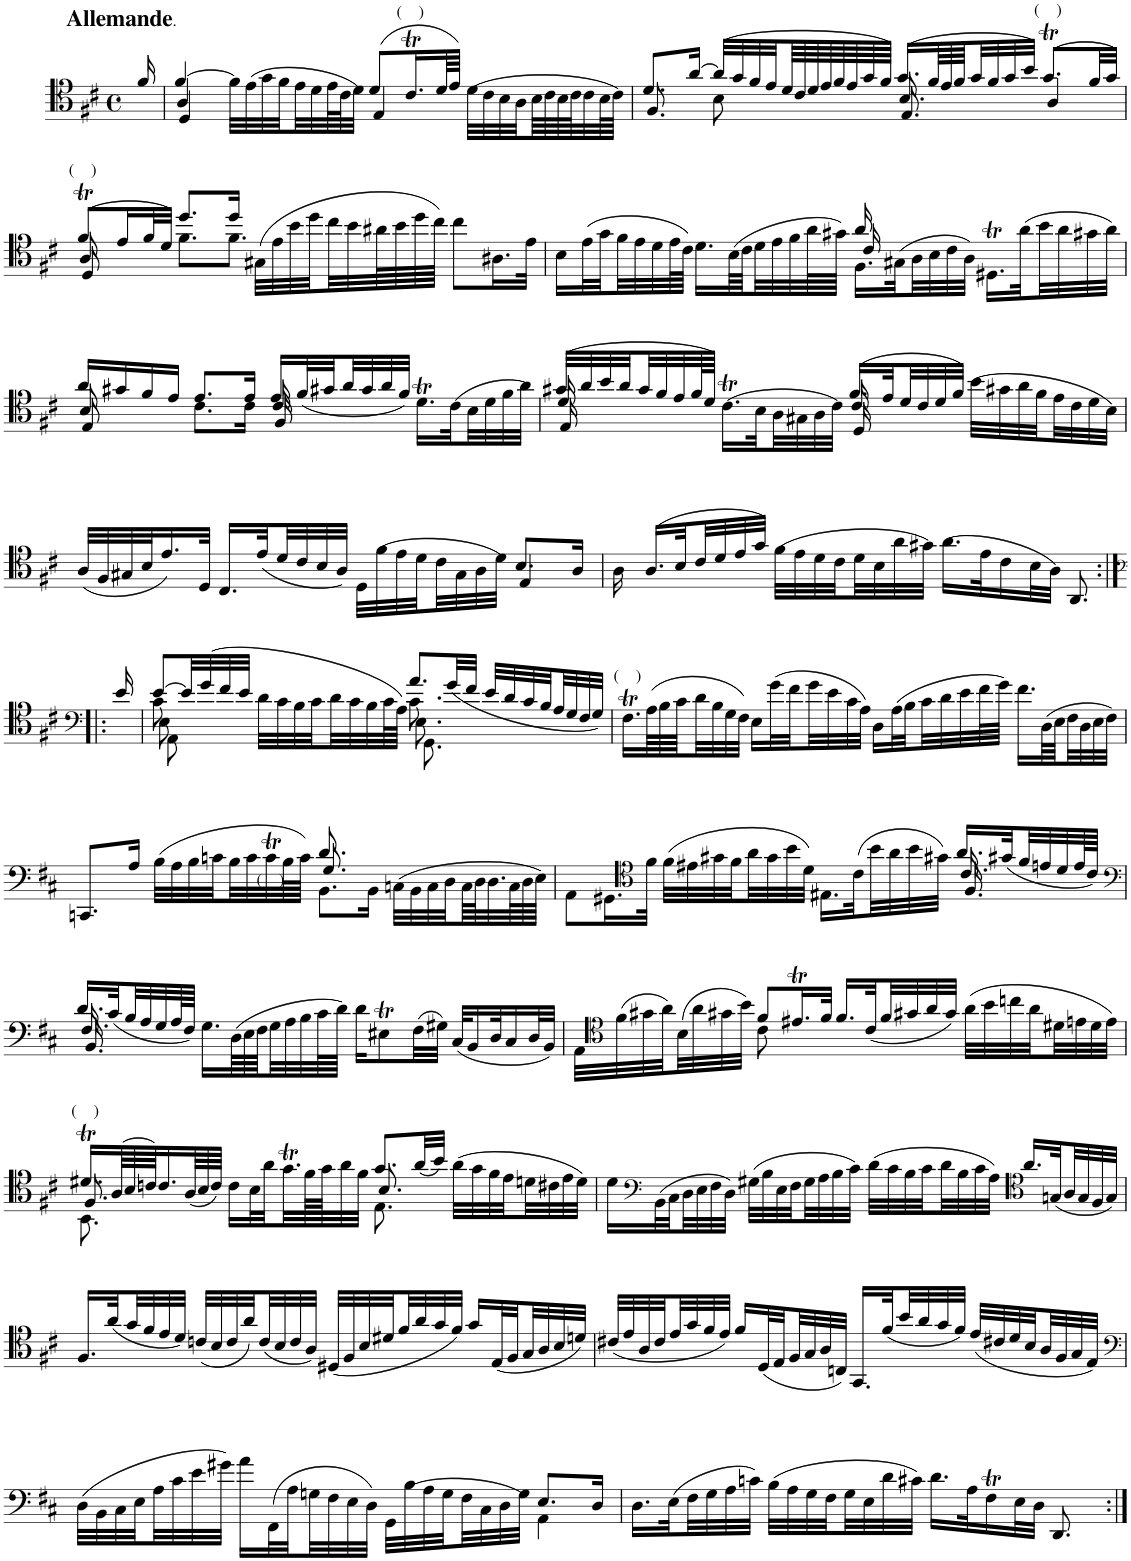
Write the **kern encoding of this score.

**kern
*part1
*staff1
*I"Violoncello
*I'Vc.
*clefC4
*k[f#c#]
*M4/4
*met(c)
=1
!LO:TX:a:B:t=Allemande
!LO:TX:a:t=.
16f#/
=2
*^
*	*^
[4f#/	4D/	4A/
32f#\LLL]	4ryy	2.ryy
(32e\	.	.
32g\	.	.
32f#\	.	.
32e\	.	.
32d\	.	.
64e\L	.	.
64c#\J	.	.
32d\JJJ)	.	.
(8d/L	4E/	.
!LO:TX:a:t=(    )	!	!
16.c#t/L	.	.
64d/LL	.	.
64e/JJJJ)	.	.
(32d\LLL	4ryy	.
32c#\	.	.
32B\	.	.
32A\	.	.
64B\L	.	.
64c#\	.	.
64B\	.	.
64c#\J	.	.
32c#\	.	.
64B\L	.	.
64c#\JJJJ)	.	.
=3	=3	=3
8.d/L	8.F#/	2ryy
[16a/Jk	16ryy	.
(32a/LLL]	8B\	.
32g/	.	.
32f#/	.	.
32e/	.	.
64d/L	8ryy	.
64c#/	.	.
64d/	.	.
64e/	.	.
64f#/	.	.
64e/	.	.
64g/	.	.
64f#/JJJJ)	.	.
(16.g/LL	8.E/	8.B/
*Xtuplet	*	*
96f#/LL	.	.
96e/	.	.
96f#/J	.	.
32g/	.	.
32f#/	.	.
32g/	16ryy	4ryy
32b/JJJ)	.	.
!LO:TX:a:t=(    )	!	!
(8.gT/L	4A/	.
32f#/LL	.	16ryy
32g/JJJ)	.	.
!!LO:LB:g=z	!!	!!
=4	=4	=4
!LO:TX:a:t=(    )	!	!
(8f#t/L	8D/	8A/
16e/L	8ryy	2..ryy
32f#/L	.	.
32d/JJJ)	.	.
8.dd/L	8.f#\L	.
16dd/Jk	8.f#\J	.
(32G#X\LLL	.	.
32e\	.	.
32b\	.	.
32dd\	.	.
32cc#\	4.ryy	.
32b\	.	.
64a#X\L	.	.
64b\	.	.
64dd\	.	.
64cc#\JJJJ)	.	.
8cc#\L	.	.
16.A#X\L	.	.
32e\JJk	.	.
=5	=5	=5
16B\LL	2ryy	2ryy
(32e\L	.	.
32g\	.	.
32f#\	.	.
32e\	.	.
32d\	.	.
64e\L	.	.
64c#\JJJJ)	.	.
16.d\LL	.	.
(64B\LL	.	.
64c#\J	.	.
32d\	.	.
32e\	.	.
32f#\	.	.
64a\L	.	.
64g#X\JJJJ)	.	.
16.F#\LL	16a/	16c#/
.	4..ryy	4..ryy
(32G#X\L	.	.
32A\	.	.
32B\	.	.
32c#\	.	.
32A\JJJ)	.	.
16.D#Xt\LL	.	.
(32a\L	.	.
32b\	.	.
32a\	.	.
32g#X\	.	.
32a\JJJ)	.	.
!!LO:LB:g=z	!!	!!
=6	=6	=6
16a/LL	8E/	8B/
16g#X/	.	.
16f#/	8ryy	4.ryy
16e/JJ	.	.
8.e/L	8.c#\L	.
16e/Jk	16c#\Jk	.
16e/LL	16F#/	16c#/
(32f#/L	4..ryy	4..ryy
32g#X/	.	.
32a/	.	.
32g#/	.	.
32a/	.	.
32f#/JJJ)	.	.
16.dT\LL	.	.
(32c#\L	.	.
32B\	.	.
32d\	.	.
32f#\	.	.
32a\JJJ)	.	.
=7	=7	=7
(32g#X/LLL	16E/	16d/
32a/	.	.
32b/	4..ryy	4..ryy
32a/	.	.
32g#/	.	.
32f#/	.	.
32e/	.	.
64f#/L	.	.
64d/JJJJ)	.	.
(16.c#t\LL	.	.
32B\L	.	.
32A\	.	.
32G#X\	.	.
32A\	.	.
32c#\JJJ)	.	.
(16.f#/LL	16D/	16c#/
.	4..ryy	4..ryy
32e/L	.	.
32d/	.	.
32c#/	.	.
32d/	.	.
32f#/JJJ)	.	.
(32b\LLL	.	.
32g#X\	.	.
32a\	.	.
32f#\	.	.
32e\	.	.
32c#\	.	.
32d\	.	.
32B\JJJ)	.	.
*	*v	*v
!!LO:LB:g=z
=8	=8
(32A/LLL	2.ryy
32F#/	.
32G#X/	.
32B/J	.
16.e/)	.
32D/JJk	.
16.C#/LL	.
(32e/L	.
32d/	.
32c#/	.
32B/	.
32A/JJJ)	.
32D\LLL	.
(32f#\	.
32e\	.
32d\	.
32c#\	.
32G#\	.
32A\	.
32d\JJJ)	.
8.B/L	4E/
16A/Jk	.
=9	=9
(16.A/LL	16A\
.	2..ryy
32B/L	.
32c#/	.
32d/	.
32e/	.
32g/JJJ)	.
(32f#\LLL	.
32e\	.
32d\	.
32c#\	.
32d\	.
32B\	.
32a\	.
32g#X\JJJ)	.
(16.a\LL	.
32e\K	.
16c#\	.
32B\L	.
32A\JJJ)	.
8.AA/	.
*v	*v
!!LO:LB:g=z
=10:|!|:
*clefF4
16e/
=11
*^
*	*^
*	*	*^
[8e/L	8AA\	8c#\	8E\
32e/LL]	4.ryy	4.ryy	4.ryy
(32g/	.	.	.
32f#/	.	.	.
32e/JJJ	.	.	.
32d\LLL	.	.	.
32c#\	.	.	.
32B\	.	.	.
32c#\	.	.	.
32d\	.	.	.
32c#\	.	.	.
32B\	.	.	.
64c#\L	.	.	.
64A\JJJJ)	.	.	.
8.a/L	8.GG\	8.c#\	8.E\
(32g/LL	4ryy	4ryy	4ryy
32f#/JJJ	.	.	.
32e/LLL	.	.	.
32d/	.	.	.
32c#/	.	.	.
32B/	.	.	.
32A/	.	.	.
32G/	.	.	.
32F#/	16ryy	16ryy	16ryy
32G/JJJ)	.	.	.
*v	*v	*v	*v
=12
!LO:TX:a:t=(    )
16.F#t\LL
(96A\LL
96B\
96c#\J
32d\
32B\
32G\
32F#\JJJ)
16E\LL
(32g\L
32f#\
32g\
32e\
32c#\
32A\JJJ)
16D\LL
(32A\L
32B\
32c#\
32d\
32e\
64f#\L
64g\JJJJ)
16.f#\LL
(64D\LL
64E\J
32F#\
32D\
32E\
32F#\JJJ)
!!LO:LB:g=z
=13
*^
*	*^
8.CCn/L	2ryy	2ryy
16A/Jk	.	.
(32B\LLL	.	.
32A\	.	.
32B\	.	.
32cn\	.	.
32B\	.	.
32c\	.	.
!LO:TX:a:t=(    )	!	!
32cT\	.	.
64B\L	.	.
64c\JJJJ)	.	.
8.BB\L	8.d/	8.G/
16BB\Jk	4ryy	4ryy
(32Cn\LLL	.	.
32BB\	.	.
32C\	.	.
32D\	.	.
64C\L	.	.
64D\J	.	.
32.D\	.	.
.	16ryy	16ryy
64C\L	.	.
64D\	.	.
64E\JJJJ)	.	.
=14	=14	=14
8AA\L	2.ryy	2.ryy
16.GG#X\L	.	.
*clefC4	*	*
32f#\JJk	.	.
(32f#\LLL	.	.
32e#X\	.	.
32g#X\	.	.
32f#\	.	.
32a\	.	.
32g#\	.	.
32b\	.	.
32d\JJJ)	.	.
16.E#X\LL	.	.
(32c#\L	.	.
32b\	.	.
32a\	.	.
32b\	.	.
32g#X\JJJ)	.	.
16.a/LL	16.F#/	16.c#/
(32g#X/L	8ryy	8ryy
32f#/	.	.
32en/	.	.
32d/	.	.
64e/L	32ryy	32ryy
64c#/JJJJ)	.	.
!!LO:LB:g=z	!!	!!
=15	=15	=15
*clefF4	*	*
16.d/LL	16.BB/	16.F#/
(32c#/L	2ryy	2ryy
32B/	.	.
32A/	.	.
32G/	.	.
64A/L	.	.
64F#/JJJJ)	.	.
16.G\LL	.	.
(96D\LL	.	.
96E\	.	.
96F#\J	.	.
32G\	.	.
32A\	.	.
32B\	.	.
64c#\L	.	.
64d\JJJJ)	.	.
16d\KL	.	.
8E#Xt\	.	.
.	4ryy	4ryy
(32F#\LL	.	.
32G#X\JJJ)	.	.
(32C#/KLL	.	.
16BB/	.	.
32D/K	8ryy	8ryy
16C#/	.	.
32D/L	.	.
32BB/JJJ)	32ryy	32ryy
*	*v	*v
=16	=16
32AA\LLL	4ryy
*clefC4	*
(32f#\	.
32g#X\	.
32a\)	.
(32B\	.
32a\	.
32g#X\	.
32b\JJJ)	.
8f#/L	8c#\
16.e#Xt/L	2ryy
32f#/JJk	.
16.f#/LL	.
(32c#/L	.
32f#/	.
32g#X/	.
32a/	.
32g#/JJJ)	.
(32a\LLL	.
32b\	.
32ccn\	.
32a\	.
32d#X\	8ryy
32en\	.
32d#\	.
32e\JJJ)	.
!!LO:LB:g=z	!!
=17	=17
*	*^
!LO:TX:a:t=(    )	!	!
16.d#Xt/LL	8.BB\	8.F#/
(96A/LL	.	.
96B/	.	.
96cn/JJ)	.	.
16.c/	.	.
.	16ryy	16ryy
(96A/LL	.	.
96B/	.	.
96c/JJJJ)	.	.
*v	*v	*v
16c\LL
32B\L
32a\
32.gT\
128f#\LL
128g\JJ
32a\
32f#\JJJ
*^
*	*^
8.g/L	8.E\	8.B/
(32a/LL	4ryy	4ryy
32b/JJJ)	.	.
(32a\LLL	.	.
32g\	.	.
32f#\	.	.
32e\	.	.
32dn\	.	.
32c#X\	.	.
32e\	16ryy	16ryy
32d\JJJ)	.	.
*v	*v	*v
=18
16d\LL
*clefF4
(32BB\L
32C#\
32D\
32E\
32F#\
32D\JJJ)
(32G#X\LLL
32B\
32E\
32F#\
32G#\
32A\
32B\
32c#\JJJ)
(32d\LLL
32c#\
32B\
32c#\
32d\
32B\
32c#\
32A\JJJ)
*clefC4
16.a/LL
(32Gn/L
32A/
32G/
32F#/
32G/JJJ)
!!LO:LB:g=z
=19
16.F#/LL
(32a/L
32g/
32f#/
32e/
32d/JJJ)
(32cn/LLL
32B/
32c/
32a/)
(32c/
32B/
32c/
32A/JJJ)
(32D#X/LLL
32F#/
32B/
32d#X/
32f#/
32a/
32g/
32f#/JJJ)
16g/LL
(32E/L
32F#/
32G/
32A/
32B/
32dn/JJJ)
=20
(32c#X/LLL
32e/
32A/
32c#/
32e/
32g/
32f#/
32e/JJJ)
16f#/LL
(32D/L
32E/
32F#/
32G/
32A/
32Cn/JJJ)
16.GG/LL
(32f#/L
32b/
32a/
32g/
32f#/JJJ)
(32e/LLL
32c#X/
32d/
32B/
32A/
32F#/
32G/
32E/JJJ)
!!LO:LB:g=z
=21
*clefF4
*^
(32D\LLL	2.ryy
32BB\	.
32C#\	.
32E\	.
32A\	.
32c#\	.
32e\	.
32g#X\JJJ)	.
16a\LL	.
(32FF#\L	.
32A\	.
32Gn\	.
32F#\	.
32E\	.
32D\JJJ)	.
32GG\LLL	.
(32B\	.
32A\	.
32G\	.
32F#\	.
32C#\	.
32D\	.
32G\JJJ)	.
8.E/L	4AA\
16D/Jk	.
*v	*v
=22
16.D\LL
(32E\L
32F#\
32G\
32A\
32cn\JJJ)
(32B\LLL
32A\
32G\
32F#\
32G\
32E\
32d\
32c#X\JJJ)
16.d\LL
32A\K
16F#t\
32E\L
32D\JJJ
8.DD/
=:|!
*-
